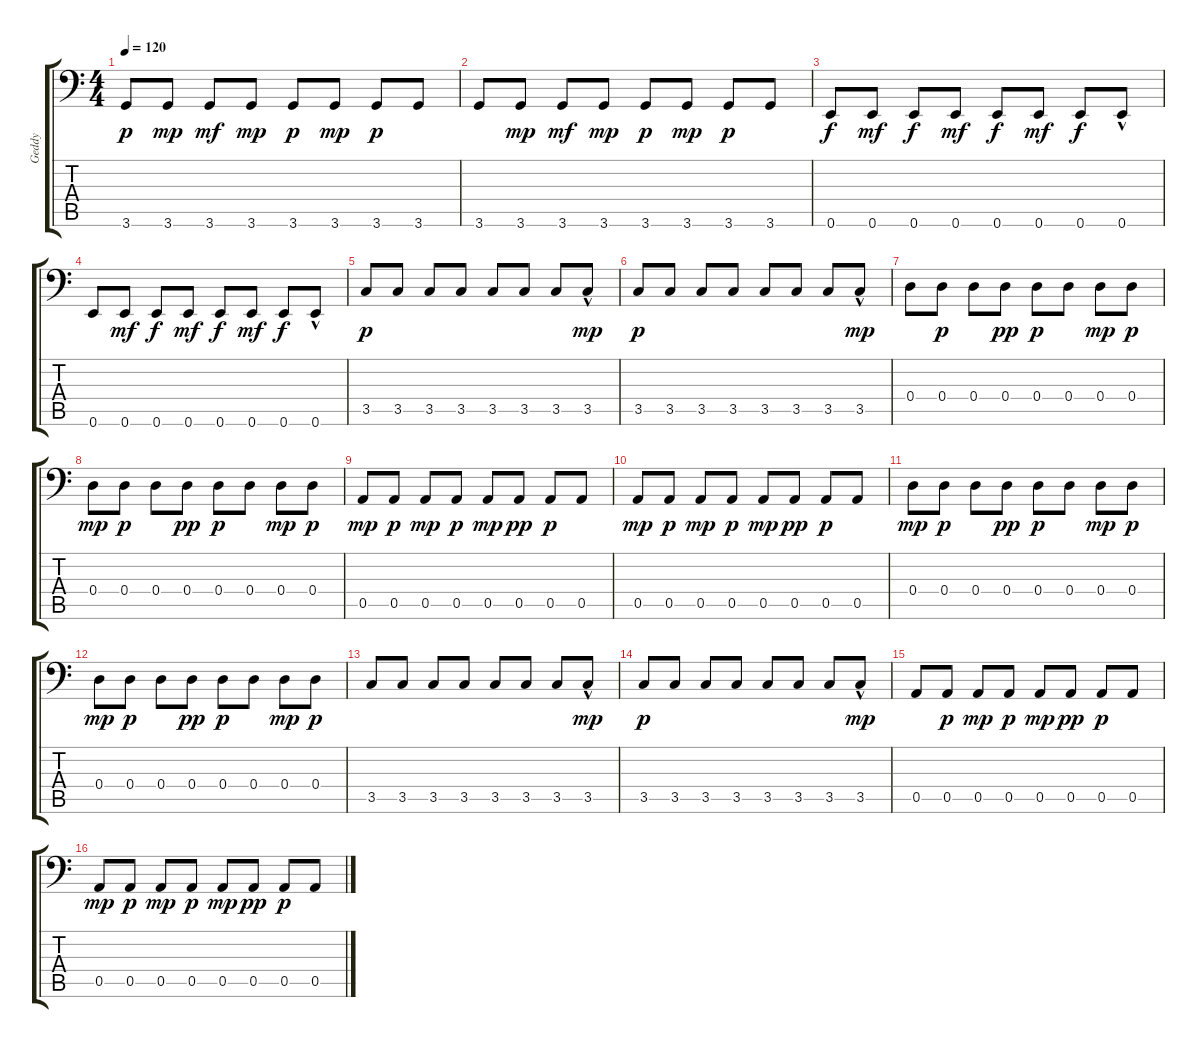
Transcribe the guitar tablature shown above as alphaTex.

\track ("Geddy" "Geddy") {instrument electricbassfinger}
\staff {score tabs}
\tuning (E3 B2 G2 D2 A1 E1) {hide}
\ts (4 4)
\tempo 120
\clef f4
\ks c
3.6.8{dy p} 3.6.8{dy mp} 3.6.8{dy mf} 3.6.8{dy mp} 3.6.8{dy p} 3.6.8{dy mp} 3.6.8{dy p} 3.6.8 |
3.6.8 3.6.8{dy mp} 3.6.8{dy mf} 3.6.8{dy mp} 3.6.8{dy p} 3.6.8{dy mp} 3.6.8{dy p} 3.6.8 |
0.6.8{dy f} 0.6.8{dy mf} 0.6.8{dy f} 0.6.8{dy mf} 0.6.8{dy f} 0.6.8{dy mf} 0.6.8{dy f} 0.6{hac}.8 |
0.6.8 0.6.8{dy mf} 0.6.8{dy f} 0.6.8{dy mf} 0.6.8{dy f} 0.6.8{dy mf} 0.6.8{dy f} 0.6{hac}.8 |
3.5.8{dy p} 3.5.8 3.5.8 3.5.8 3.5.8 3.5.8 3.5.8 3.5{hac}.8{dy mp} |
3.5.8{dy p} 3.5.8 3.5.8 3.5.8 3.5.8 3.5.8 3.5.8 3.5{hac}.8{dy mp} |
0.4.8 0.4.8{dy p} 0.4.8 0.4.8{dy pp} 0.4.8{dy p} 0.4.8 0.4.8{dy mp} 0.4.8{dy p} |
0.4.8{dy mp} 0.4.8{dy p} 0.4.8 0.4.8{dy pp} 0.4.8{dy p} 0.4.8 0.4.8{dy mp} 0.4.8{dy p} |
0.5.8{dy mp} 0.5.8{dy p} 0.5.8{dy mp} 0.5.8{dy p} 0.5.8{dy mp} 0.5.8{dy pp} 0.5.8{dy p} 0.5.8 |
0.5.8{dy mp} 0.5.8{dy p} 0.5.8{dy mp} 0.5.8{dy p} 0.5.8{dy mp} 0.5.8{dy pp} 0.5.8{dy p} 0.5.8 |
0.4.8{dy mp} 0.4.8{dy p} 0.4.8 0.4.8{dy pp} 0.4.8{dy p} 0.4.8 0.4.8{dy mp} 0.4.8{dy p} |
0.4.8{dy mp} 0.4.8{dy p} 0.4.8 0.4.8{dy pp} 0.4.8{dy p} 0.4.8 0.4.8{dy mp} 0.4.8{dy p} |
3.5.8 3.5.8 3.5.8 3.5.8 3.5.8 3.5.8 3.5.8 3.5{hac}.8{dy mp} |
3.5.8{dy p} 3.5.8 3.5.8 3.5.8 3.5.8 3.5.8 3.5.8 3.5{hac}.8{dy mp} |
0.5.8 0.5.8{dy p} 0.5.8{dy mp} 0.5.8{dy p} 0.5.8{dy mp} 0.5.8{dy pp} 0.5.8{dy p} 0.5.8 |
0.5.8{dy mp} 0.5.8{dy p} 0.5.8{dy mp} 0.5.8{dy p} 0.5.8{dy mp} 0.5.8{dy pp} 0.5.8{dy p} 0.5.8
